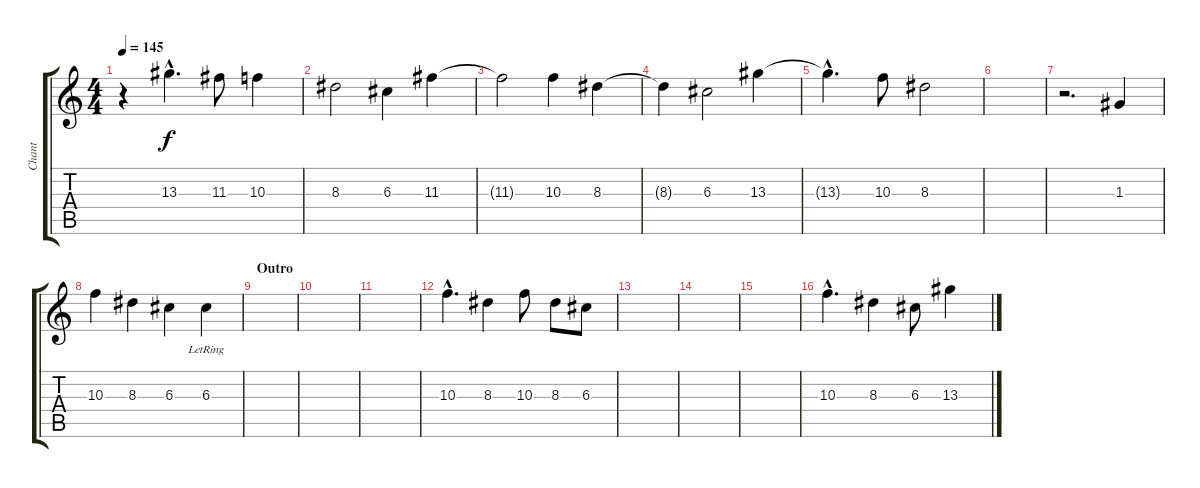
\track ("Chant" "Chant") {instrument acousticguitarnylon}
\staff {score tabs}
\tuning (E4 B3 G3 D3 A2 E2) {hide}
\ts (4 4)
\tempo 145
\clef g2
\ks c
r.4{dy f} 13.3{hac}.4{d} 11.3.8 10.3.4 |
8.3.2 6.3.4 11.3.4 |
11.3{t}.2 10.3.4 8.3.4 |
8.3{t}.4 6.3.2 13.3.4 |
13.3{hac t}.4{d} 10.3.8 8.3.2 |
|
r.2{d} 1.3.4 |
10.3.4 8.3.4 6.3.4 6.3{lr}.4 |
\section ("" "Outro")
|
|
|
10.3{hac}.4{d} 8.3.4 10.3.8 8.3.8 6.3.8 |
|
|
|
10.3{hac}.4{d} 8.3.4 6.3.8 13.3.4
